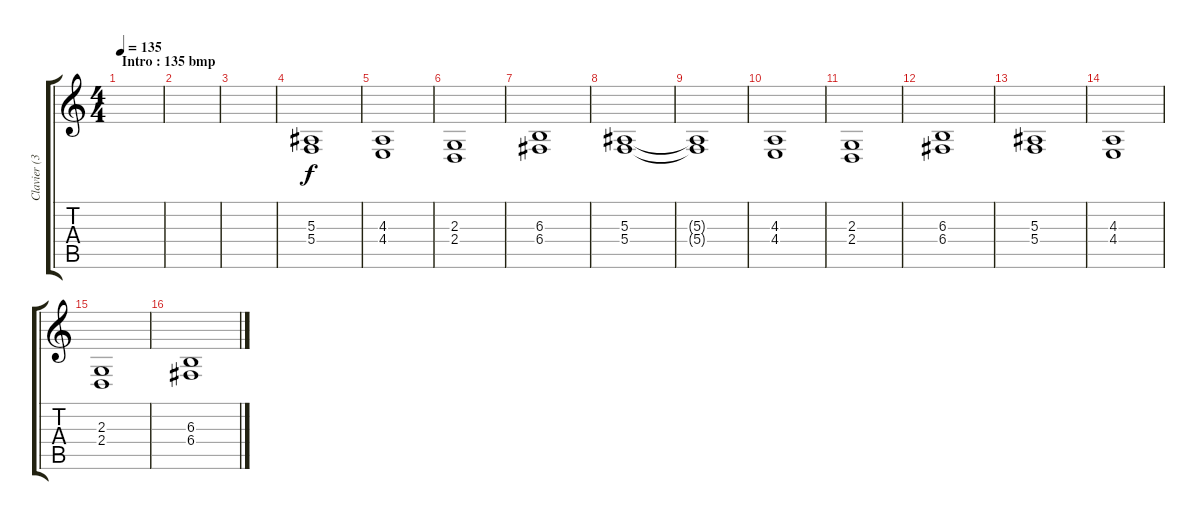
\track ("Clavier (3)" "Clavier (3") {instrument stringensemble2}
\staff {score tabs}
\tuning (D4 A3 F3 C3 G2 D2) {hide}
\ts (4 4)
\section ("" "Intro : 135 bmp")
\tempo 135
\clef g2
\ks c
|
|
|
(5.3 5.4).1 |
(4.3 4.4).1 |
(2.3 2.4).1 |
(6.3 6.4).1 |
(5.3 5.4).1 |
(5.3{t} 5.4{t}).1 |
(4.3 4.4).1 |
(2.3 2.4).1 |
(6.3 6.4).1 |
(5.3 5.4).1 |
(4.3 4.4).1 |
(2.3 2.4).1 |
(6.3 6.4).1
